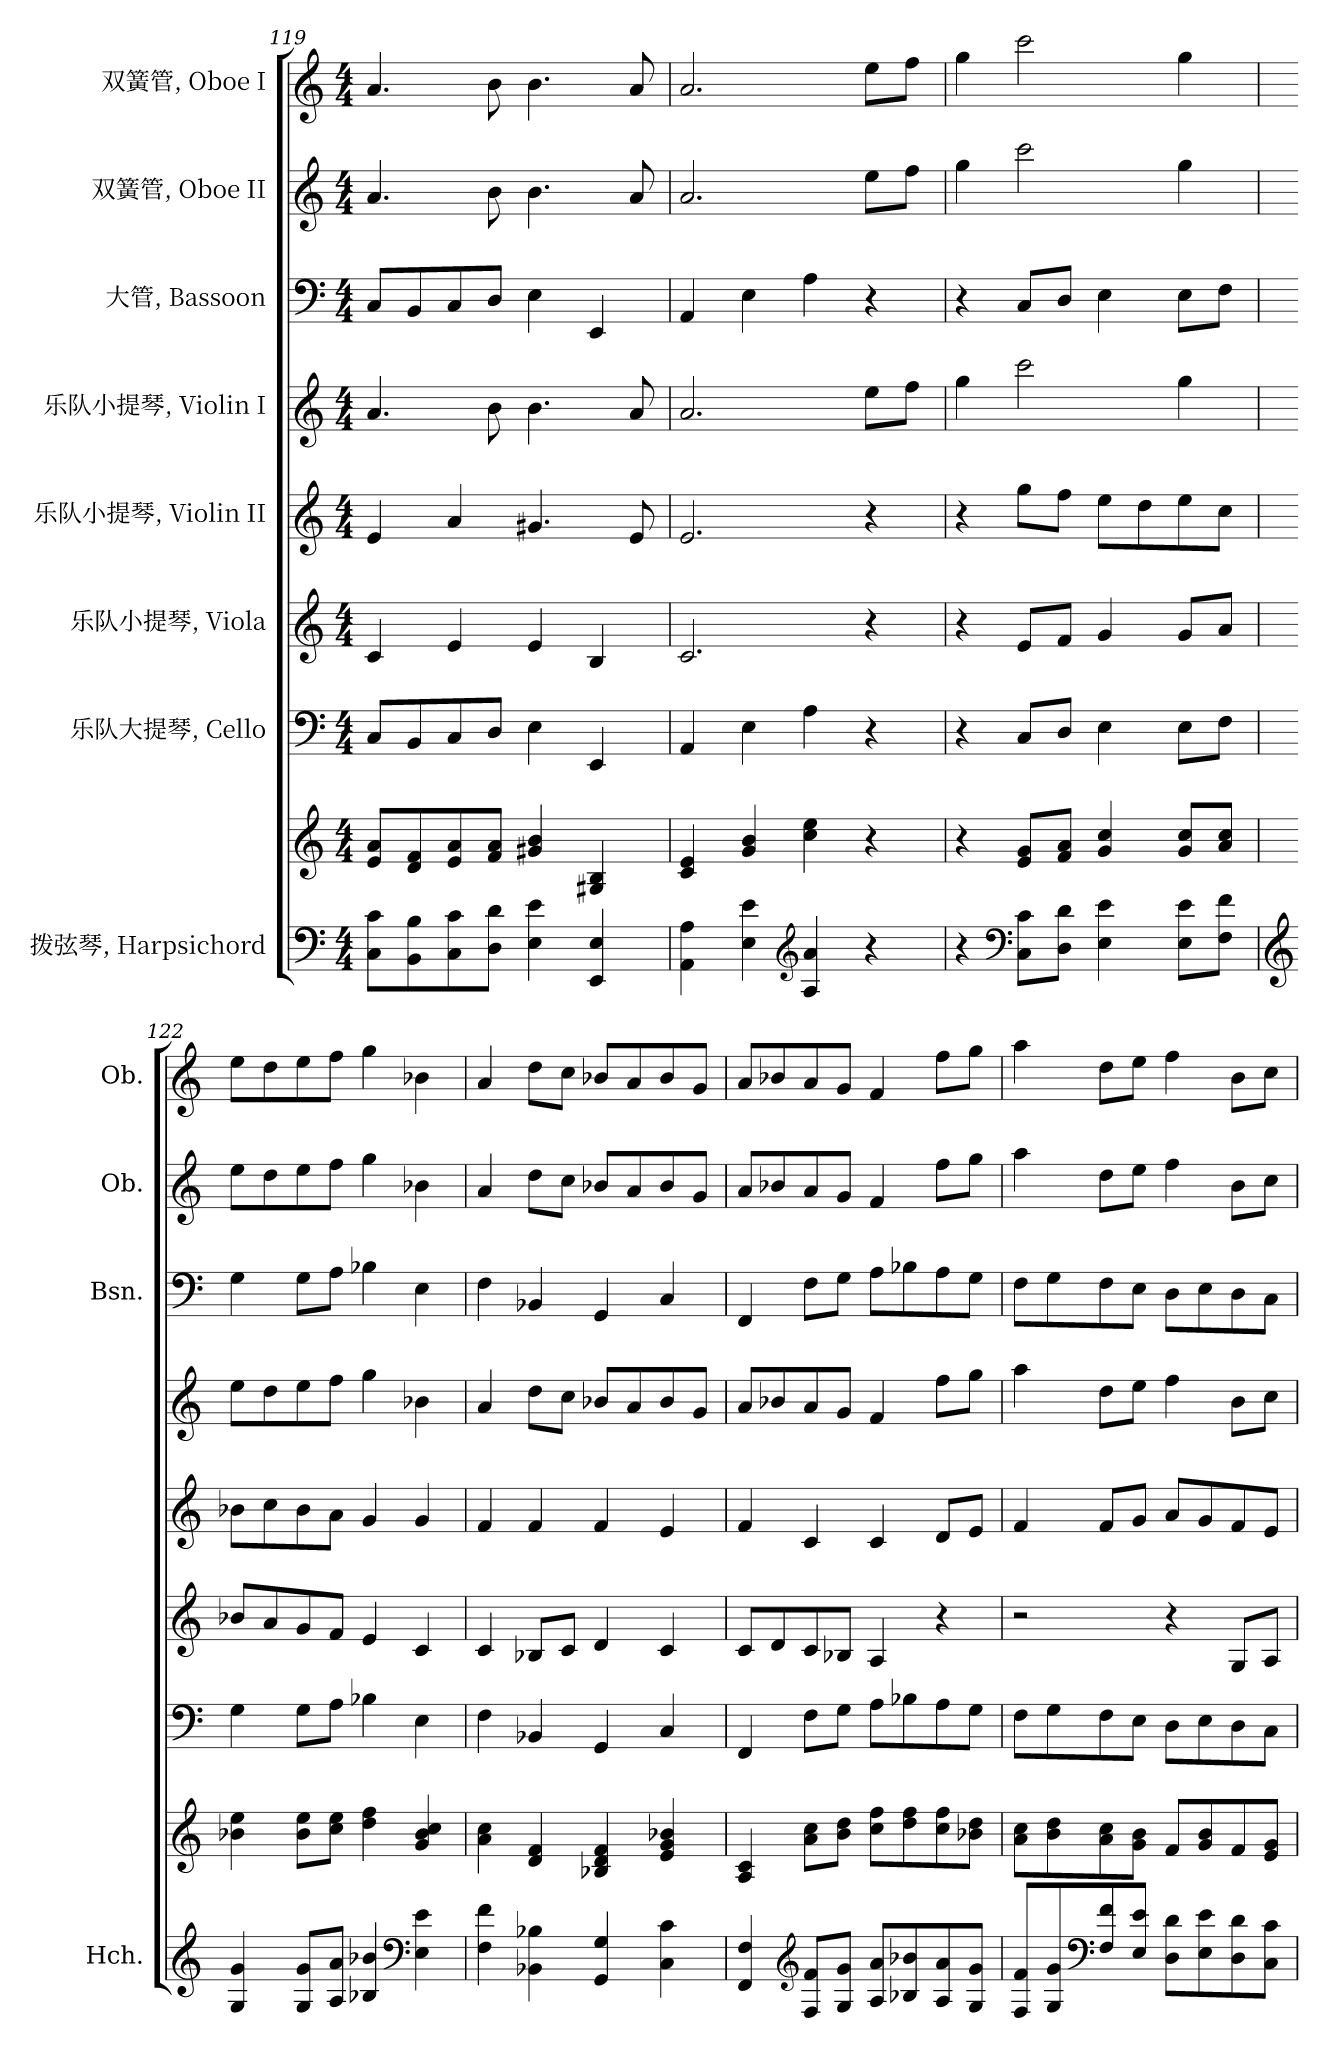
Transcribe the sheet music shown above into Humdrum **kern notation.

**kern	**kern	**kern	**kern	**kern	**kern	**kern	**kern	**kern
*part8	*part8	*part7	*part6	*part5	*part4	*part3	*part2	*part1
*staff9	*staff8	*staff7	*staff6	*staff5	*staff4	*staff3	*staff2	*staff1
*I"拨弦琴, Harpsichord	*	*I"乐队大提琴, Cello	*I"乐队小提琴, Viola	*I"乐队小提琴, Violin II	*I"乐队小提琴, Violin I	*I"大管, Bassoon	*I"双簧管, Oboe II	*I"双簧管, Oboe I
*I'Hch.	*	*	*	*	*	*I'Bsn.	*I'Ob.	*I'Ob.
*clefF4	*clefG2	*clefF4	*clefG2	*clefG2	*clefG2	*clefF4	*clefG2	*clefG2
*k[]	*k[]	*k[]	*k[]	*k[]	*k[]	*k[]	*k[]	*k[]
*M4/4	*M4/4	*M4/4	*M4/4	*M4/4	*M4/4	*M4/4	*M4/4	*M4/4
=119	=119	=119	=119	=119	=119	=119	=119	=119
8C\ 8c\L	8e/ 8a/L	8C/L	4c/	4e/	4.a/	8C/L	4.a/	4.a/
8BB\ 8B\	8d/ 8f/	8BB/	.	.	.	8BB/	.	.
8C\ 8c\	8e/ 8a/	8C/	4e/	4a/	.	8C/	.	.
8D\ 8d\J	8f/ 8a/J	8D/J	.	.	8b\	8D/J	8b\	8b\
4E\ 4e\	4g#X/ 4b/	4E\	4e/	4.g#X/	4.b\	4E\	4.b\	4.b\
4EE/ 4E/	4G#X/ 4B/	4EE/	4B/	.	.	4EE/	.	.
.	.	.	.	8e/	8a/	.	8a/	8a/
!!LO:PB:g=z
=120	=120	=120	=120	=120	=120	=120	=120	=120
4AA\ 4A\	4c/ 4e/	4AA/	2.c/	2.e/	2.a/	4AA/	2.a/	2.a/
4E\ 4e\	4g/ 4b/	4E\	.	.	.	4E\	.	.
*clefG2	*	*	*	*	*	*	*	*
4A/ 4a/	4cc\ 4ee\	4A\	.	.	.	4A\	.	.
4r	4r	4r	4r	4r	8ee\L	4r	8ee\L	8ee\L
.	.	.	.	.	8ff\J	.	8ff\J	8ff\J
=121	=121	=121	=121	=121	=121	=121	=121	=121
4r	4r	4r	4r	4r	4gg\	4r	4gg\	4gg\
*clefF4	*	*	*	*	*	*	*	*
8C\ 8c\L	8e/ 8g/L	8C/L	8e/L	8gg\L	2ccc\	8C/L	2ccc\	2ccc\
8D\ 8d\J	8f/ 8a/J	8D/J	8f/J	8ff\J	.	8D/J	.	.
4E\ 4e\	4g/ 4cc/	4E\	4g/	8ee\L	.	4E\	.	.
.	.	.	.	8dd\	.	.	.	.
8E\ 8e\L	8g/ 8cc/L	8E\L	8g/L	8ee\	4gg\	8E\L	4gg\	4gg\
8F\ 8f\J	8a/ 8cc/J	8F\J	8a/J	8cc\J	.	8F\J	.	.
=122	=122	=122	=122	=122	=122	=122	=122	=122
*clefG2	*	*	*	*	*	*	*	*
4G/ 4g/	4b-X\ 4ee\	4G\	8b-X/L	8b-X\L	8ee\L	4G\	8ee\L	8ee\L
.	.	.	8a/	8cc\	8dd\	.	8dd\	8dd\
8G/ 8g/L	8b-\ 8ee\L	8G\L	8g/	8b-\	8ee\	8G\L	8ee\	8ee\
8A/ 8a/J	8cc\ 8ee\J	8A\J	8f/J	8a\J	8ff\J	8A\J	8ff\J	8ff\J
4B-X/ 4b-X/	4dd\ 4ff\	4B-X\	4e/	4g/	4gg\	4B-X\	4gg\	4gg\
*clefF4	*	*	*	*	*	*	*	*
4E\ 4e\	4g/ 4b-/ 4cc/	4E\	4c/	4g/	4b-X\	4E\	4b-X\	4b-X\
=123	=123	=123	=123	=123	=123	=123	=123	=123
4F\ 4f\	4a\ 4cc\	4F\	4c/	4f/	4a/	4F\	4a/	4a/
4BB-X\ 4B-X\	4d/ 4f/	4BB-X/	8B-X/L	4f/	8dd\L	4BB-X/	8dd\L	8dd\L
.	.	.	8c/J	.	8cc\J	.	8cc\J	8cc\J
4GG/ 4G/	4B-X/ 4d/ 4f/	4GG/	4d/	4f/	8b-X/L	4GG/	8b-X/L	8b-X/L
.	.	.	.	.	8a/	.	8a/	8a/
4C\ 4c\	4e/ 4g/ 4b-X/	4C/	4c/	4e/	8b-/	4C/	8b-/	8b-/
.	.	.	.	.	8g/J	.	8g/J	8g/J
!!LO:PB:g=z
=124	=124	=124	=124	=124	=124	=124	=124	=124
4FF/ 4F/	4A/ 4c/	4FF/	8c/L	4f/	8a/L	4FF/	8a/L	8a/L
.	.	.	8d/	.	8b-X/	.	8b-X/	8b-X/
*clefG2	*	*	*	*	*	*	*	*
8F/ 8f/L	8a\ 8cc\L	8F\L	8c/	4c/	8a/	8F\L	8a/	8a/
8G/ 8g/J	8b\ 8dd\J	8G\J	8B-X/J	.	8g/J	8G\J	8g/J	8g/J
8A/ 8a/L	8cc\ 8ff\L	8A\L	4A/	4c/	4f/	8A\L	4f/	4f/
8B-X/ 8b-X/	8dd\ 8ff\	8B-X\	.	.	.	8B-X\	.	.
8A/ 8a/	8cc\ 8ff\	8A\	4r	8d/L	8ff\L	8A\	8ff\L	8ff\L
8G/ 8g/J	8b-X\ 8dd\J	8G\J	.	8e/J	8gg\J	8G\J	8gg\J	8gg\J
=125	=125	=125	=125	=125	=125	=125	=125	=125
8F/ 8f/L	8a\ 8cc\L	8F\L	2r	4f/	4aa\	8F\L	4aa\	4aa\
8G/ 8g/	8b\ 8dd\	8G\	.	.	.	8G\	.	.
*clefF4	*	*	*	*	*	*	*	*
8F/ 8f/	8a\ 8cc\	8F\	.	8f/L	8dd\L	8F\	8dd\L	8dd\L
8E/ 8e/J	8g\ 8b\J	8E\J	.	8g/J	8ee\J	8E\J	8ee\J	8ee\J
8D\ 8d\L	8f/L	8D\L	4r	8a/L	4ff\	8D\L	4ff\	4ff\
8E\ 8e\	8g/ 8b/	8E\	.	8g/	.	8E\	.	.
8D\ 8d\	8f/	8D\	8G/L	8f/	8b\L	8D\	8b\L	8b\L
8C\ 8c\J	8e/ 8g/J	8C\J	8A/J	8e/J	8cc\J	8C\J	8cc\J	8cc\J
=	=	=	=	=	=	=	=	=
*-	*-	*-	*-	*-	*-	*-	*-	*-
